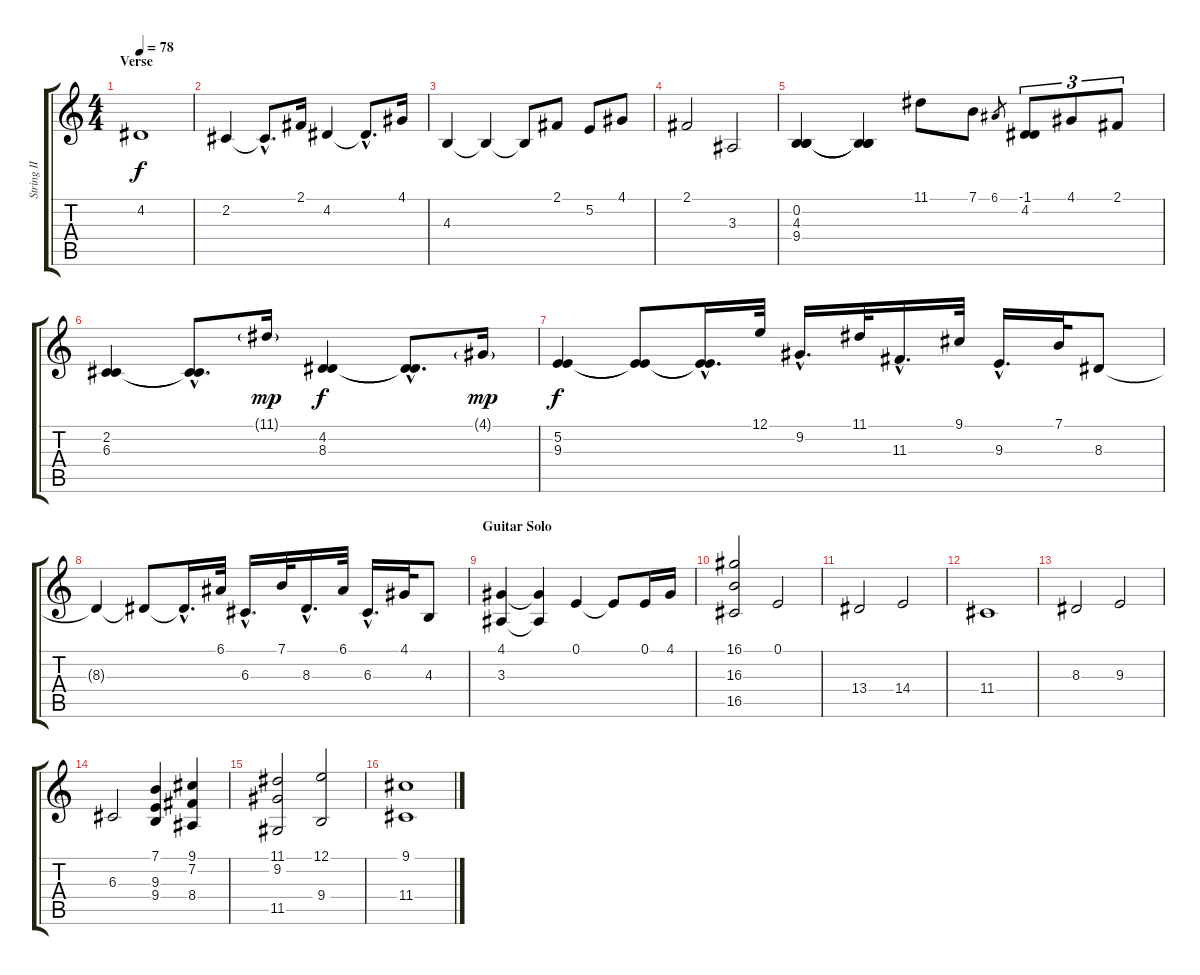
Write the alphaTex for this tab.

\track ("String II" "String II") {instrument stringensemble1}
\staff {score tabs}
\tuning (E4 B3 G3 D3 A2 E2) {hide}
\ts (4 4)
\section ("" "Verse")
\tempo 78
\clef g2
\ks c
4.2.1{dy f} |
2.2.4 2.2{hac t}.8{d} 2.1.16 4.2.4 4.2{hac t}.8{d} 4.1.16 |
4.3.4 4.3{t}.4 4.3{t}.8 2.1.8 5.2.8 4.1.8 |
2.1.2 3.3.2 |
(0.2 4.3 9.4).4 (0.2{t} 4.3{t} 9.4{t}).4 11.1.8 7.1.8 6.1.8{gr} (-1.1 4.2).8{tu (3 2)} 4.1.8{tu (3 2)} 2.1.8{tu (3 2)} |
(2.2 6.3).4 (2.2{hac t} 6.3{hac t}).8{d} 11.1{g}.16{dy mp} (4.2 8.3).4{dy f} (4.2{hac t} 8.3{hac t}).8{d} 4.1{g}.16{dy mp} |
(5.2 9.3).4{dy f} (5.2{t} 9.3{t}).8 (5.2{hac t} 9.3{hac t}).16{d} 12.1.32 9.2{hac}.16{d} 11.1.32 11.3{hac}.16{d} 9.1.32 9.3{hac}.16{d} 7.1.32 8.3.8 |
8.3{t}.4 8.3{t}.8 8.3{hac t}.16{d} 6.1.32 6.3{hac}.16{d} 7.1.32 8.3{hac}.16{d} 6.1.32 6.3{hac}.16{d} 4.1.32 4.3.8 |
\section ("" "Guitar Solo")
(4.1 3.3).4 (4.1{t} 3.3{t}).4 0.1.4 0.1{t}.8 0.1.16 4.1.16 |
(16.1 16.3 16.5).2 0.1.2 |
13.4.2 14.4.2 |
11.4.1 |
8.3.2 9.3.2 |
6.3.2 (7.1 9.3 9.4).4 (9.1 7.2 8.4).4 |
(11.1 9.2 11.5).2 (12.1 9.4).2 |
(9.1 11.4).1
